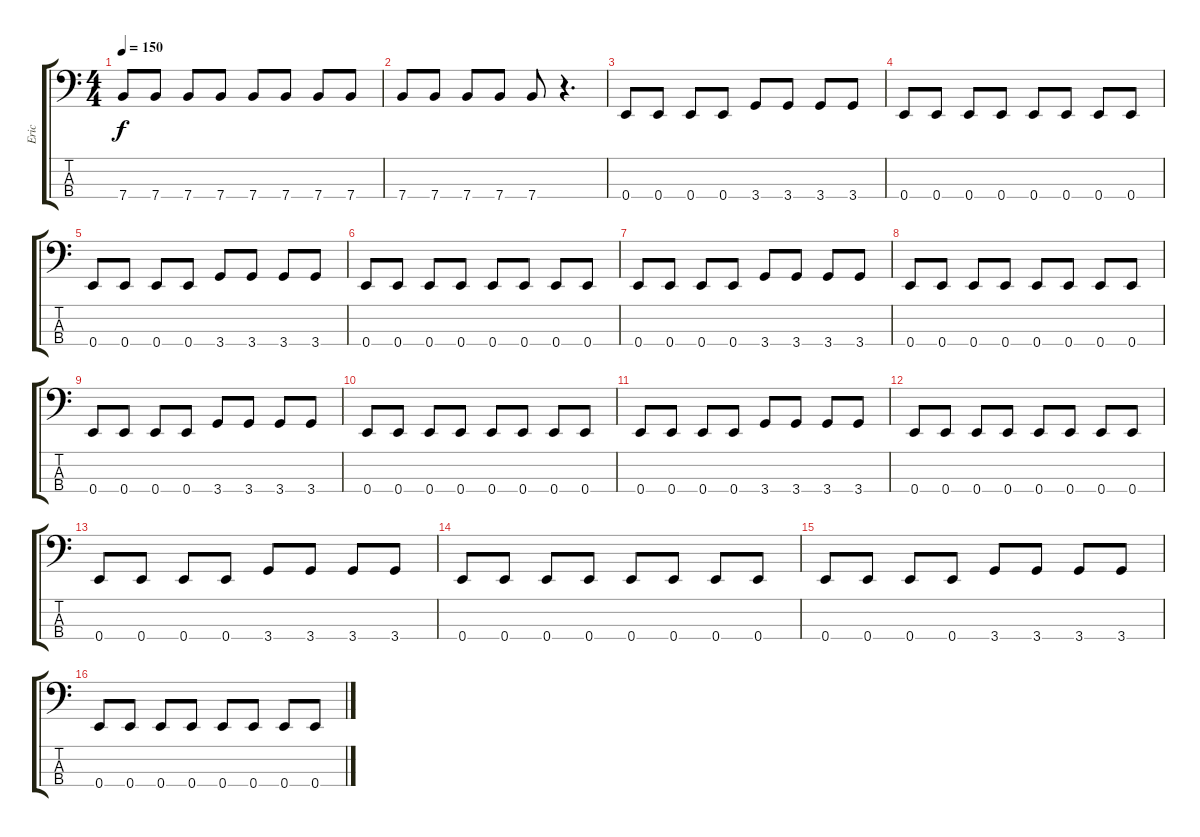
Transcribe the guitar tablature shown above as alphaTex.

\track ("Eric" "Eric") {instrument slapbass2}
\staff {score tabs}
\tuning (G2 D2 A1 E1) {hide}
\ts (4 4)
\tempo 150
\clef f4
\ks c
7.4.8{dy f instrument slapbass2} 7.4.8 7.4.8 7.4.8 7.4.8 7.4.8 7.4.8 7.4.8 |
7.4.8 7.4.8 7.4.8 7.4.8 7.4.8 r.4{d} |
0.4.8 0.4.8 0.4.8 0.4.8 3.4.8 3.4.8 3.4.8 3.4.8 |
0.4.8 0.4.8 0.4.8 0.4.8 0.4.8 0.4.8 0.4.8 0.4.8 |
0.4.8 0.4.8 0.4.8 0.4.8 3.4.8 3.4.8 3.4.8 3.4.8 |
0.4.8 0.4.8 0.4.8 0.4.8 0.4.8 0.4.8 0.4.8 0.4.8 |
0.4.8 0.4.8 0.4.8 0.4.8 3.4.8 3.4.8 3.4.8 3.4.8 |
0.4.8 0.4.8 0.4.8 0.4.8 0.4.8 0.4.8 0.4.8 0.4.8 |
0.4.8 0.4.8 0.4.8 0.4.8 3.4.8 3.4.8 3.4.8 3.4.8 |
0.4.8 0.4.8 0.4.8 0.4.8 0.4.8 0.4.8 0.4.8 0.4.8 |
0.4.8 0.4.8 0.4.8 0.4.8 3.4.8 3.4.8 3.4.8 3.4.8 |
0.4.8 0.4.8 0.4.8 0.4.8 0.4.8 0.4.8 0.4.8 0.4.8 |
0.4.8 0.4.8 0.4.8 0.4.8 3.4.8 3.4.8 3.4.8 3.4.8 |
0.4.8 0.4.8 0.4.8 0.4.8 0.4.8 0.4.8 0.4.8 0.4.8 |
0.4.8 0.4.8 0.4.8 0.4.8 3.4.8 3.4.8 3.4.8 3.4.8 |
0.4.8 0.4.8 0.4.8 0.4.8 0.4.8 0.4.8 0.4.8 0.4.8
